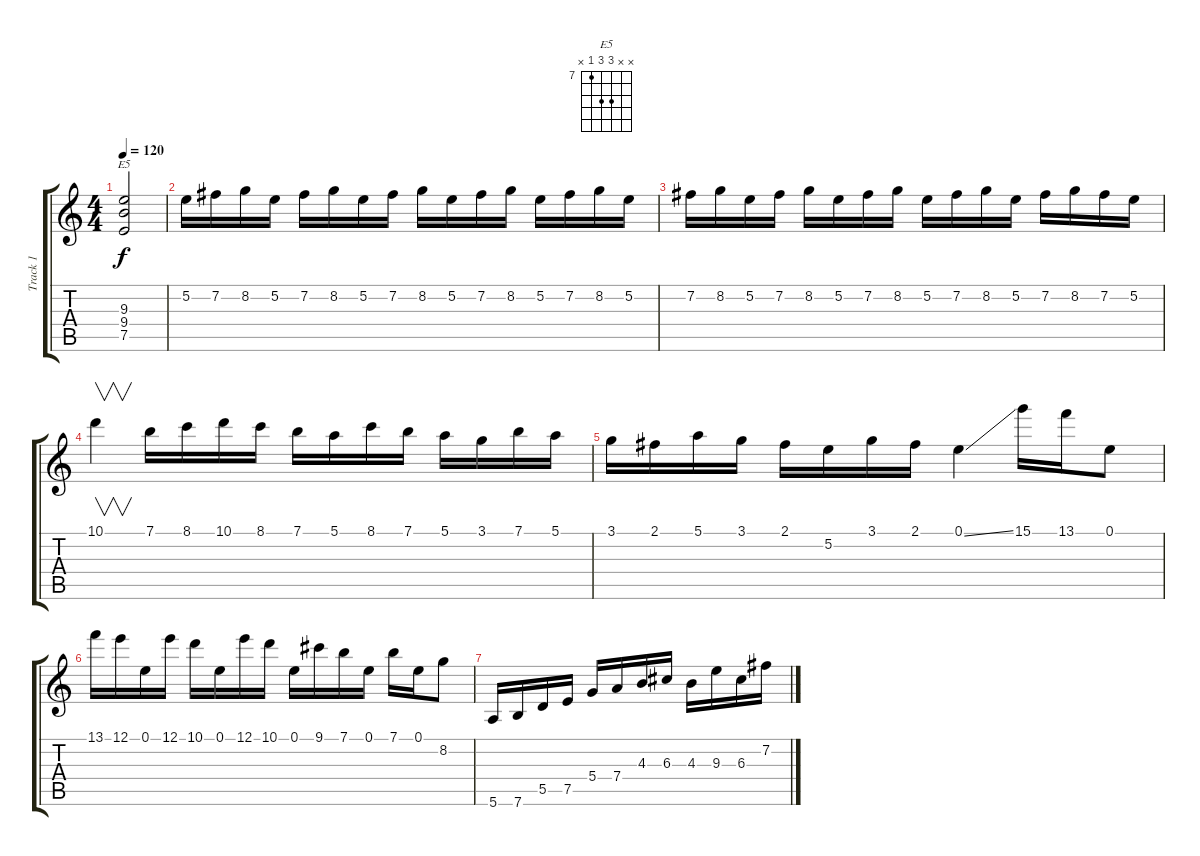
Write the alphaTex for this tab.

\track ("Track 1" "Track 1") {instrument distortionguitar}
\staff {score tabs}
\tuning (E4 B3 G3 D3 A2 E2) {hide}
\chord ("E5" x x 9 9 7 x) {firstfret 7}
\ts (4 4)
\tempo 120
\clef g2
\ks c
(9.3 9.4 7.5).2{ch "E5" dy f instrument distortionguitar} |
5.2.16 7.2.16 8.2.16 5.2.16 7.2.16 8.2.16 5.2.16 7.2.16 8.2.16 5.2.16 7.2.16 8.2.16 5.2.16 7.2.16 8.2.16 5.2.16 |
7.2.16 8.2.16 5.2.16 7.2.16 8.2.16 5.2.16 7.2.16 8.2.16 5.2.16 7.2.16 8.2.16 5.2.16 7.2.16 8.2.16 7.2.16 5.2.16 |
10.1.4{v} 7.1.16 8.1.16 10.1.16 8.1.16 7.1.16 5.1.16 8.1.16 7.1.16 5.1.16 3.1.16 7.1.16 5.1.16 |
3.1.16 2.1.16 5.1.16 3.1.16 2.1.16 5.2.16 3.1.16 2.1.16 0.1{ss}.4 15.1.16 13.1.16 0.1.8 |
13.1.16 12.1.16 0.1.16 12.1.16 10.1.16 0.1.16 12.1.16 10.1.16 0.1.16 9.1.16 7.1.16 0.1.16 7.1.16 0.1.16 8.2.8 |
5.6.16 7.6.16 5.5.16 7.5.16 5.4.16 7.4.16 4.3.16 6.3.16 4.3.16 9.3.16 6.3.16 7.2.16
